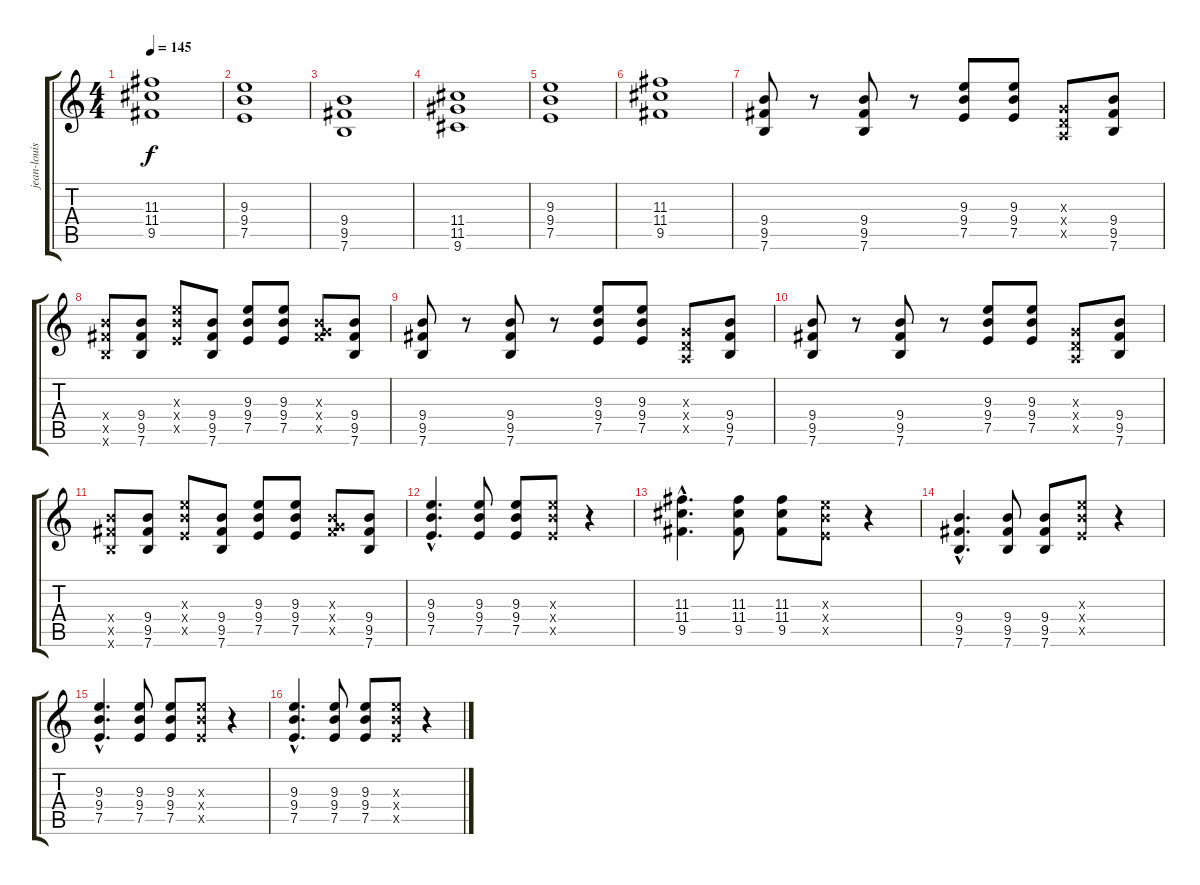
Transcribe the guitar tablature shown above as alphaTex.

\track ("jean-louis" "jean-louis") {instrument distortionguitar}
\staff {score tabs}
\tuning (E4 B3 G3 D3 A2 E2) {hide}
\ts (4 4)
\tempo 145
\clef g2
\ks c
(11.3 11.4 9.5).1{dy f} |
(9.3 9.4 7.5).1 |
(9.4 9.5 7.6).1 |
(11.4 11.5 9.6).1 |
(9.3 9.4 7.5).1 |
(11.3 11.4 9.5).1 |
(9.4 9.5 7.6).8 r.8 (9.4 9.5 7.6).8 r.8 (9.3 9.4 7.5).8 (9.3 9.4 7.5).8 (0.3{x} 0.4{x} 0.5{x}).8 (9.4 9.5 7.6).8 |
(9.4{x} 9.5{x} 7.6{x}).8 (9.4 9.5 7.6).8 (9.3{x} 9.4{x} 7.5{x}).8 (9.4 9.5 7.6).8 (9.3 9.4 7.5).8 (9.3 9.4 7.5).8 (0.3{x} 9.4{x} 9.5{x}).8 (9.4 9.5 7.6).8 |
(9.4 9.5 7.6).8 r.8 (9.4 9.5 7.6).8 r.8 (9.3 9.4 7.5).8 (9.3 9.4 7.5).8 (0.3{x} 0.4{x} 0.5{x}).8 (9.4 9.5 7.6).8 |
(9.4 9.5 7.6).8 r.8 (9.4 9.5 7.6).8 r.8 (9.3 9.4 7.5).8 (9.3 9.4 7.5).8 (0.3{x} 0.4{x} 0.5{x}).8 (9.4 9.5 7.6).8 |
(9.4{x} 9.5{x} 7.6{x}).8 (9.4 9.5 7.6).8 (9.3{x} 9.4{x} 7.5{x}).8 (9.4 9.5 7.6).8 (9.3 9.4 7.5).8 (9.3 9.4 7.5).8 (0.3{x} 9.4{x} 9.5{x}).8 (9.4 9.5 7.6).8 |
(9.3{hac} 9.4{hac} 7.5{hac}).4{d} (9.3 9.4 7.5).8 (9.3 9.4 7.5).8 (9.3{x} 9.4{x} 7.5{x}).8 r.4 |
(11.3{hac} 11.4{hac} 9.5{hac}).4{d} (11.3 11.4 9.5).8 (11.3 11.4 9.5).8 (9.3{x} 9.4{x} 7.5{x}).8 r.4 |
(9.4{hac} 9.5{hac} 7.6{hac}).4{d} (9.4 9.5 7.6).8 (9.4 9.5 7.6).8 (9.3{x} 9.4{x} 7.5{x}).8 r.4 |
(9.3{hac} 9.4{hac} 7.5{hac}).4{d} (9.3 9.4 7.5).8 (9.3 9.4 7.5).8 (9.3{x} 9.4{x} 7.5{x}).8 r.4 |
(9.3{hac} 9.4{hac} 7.5{hac}).4{d} (9.3 9.4 7.5).8 (9.3 9.4 7.5).8 (9.3{x} 9.4{x} 7.5{x}).8 r.4
